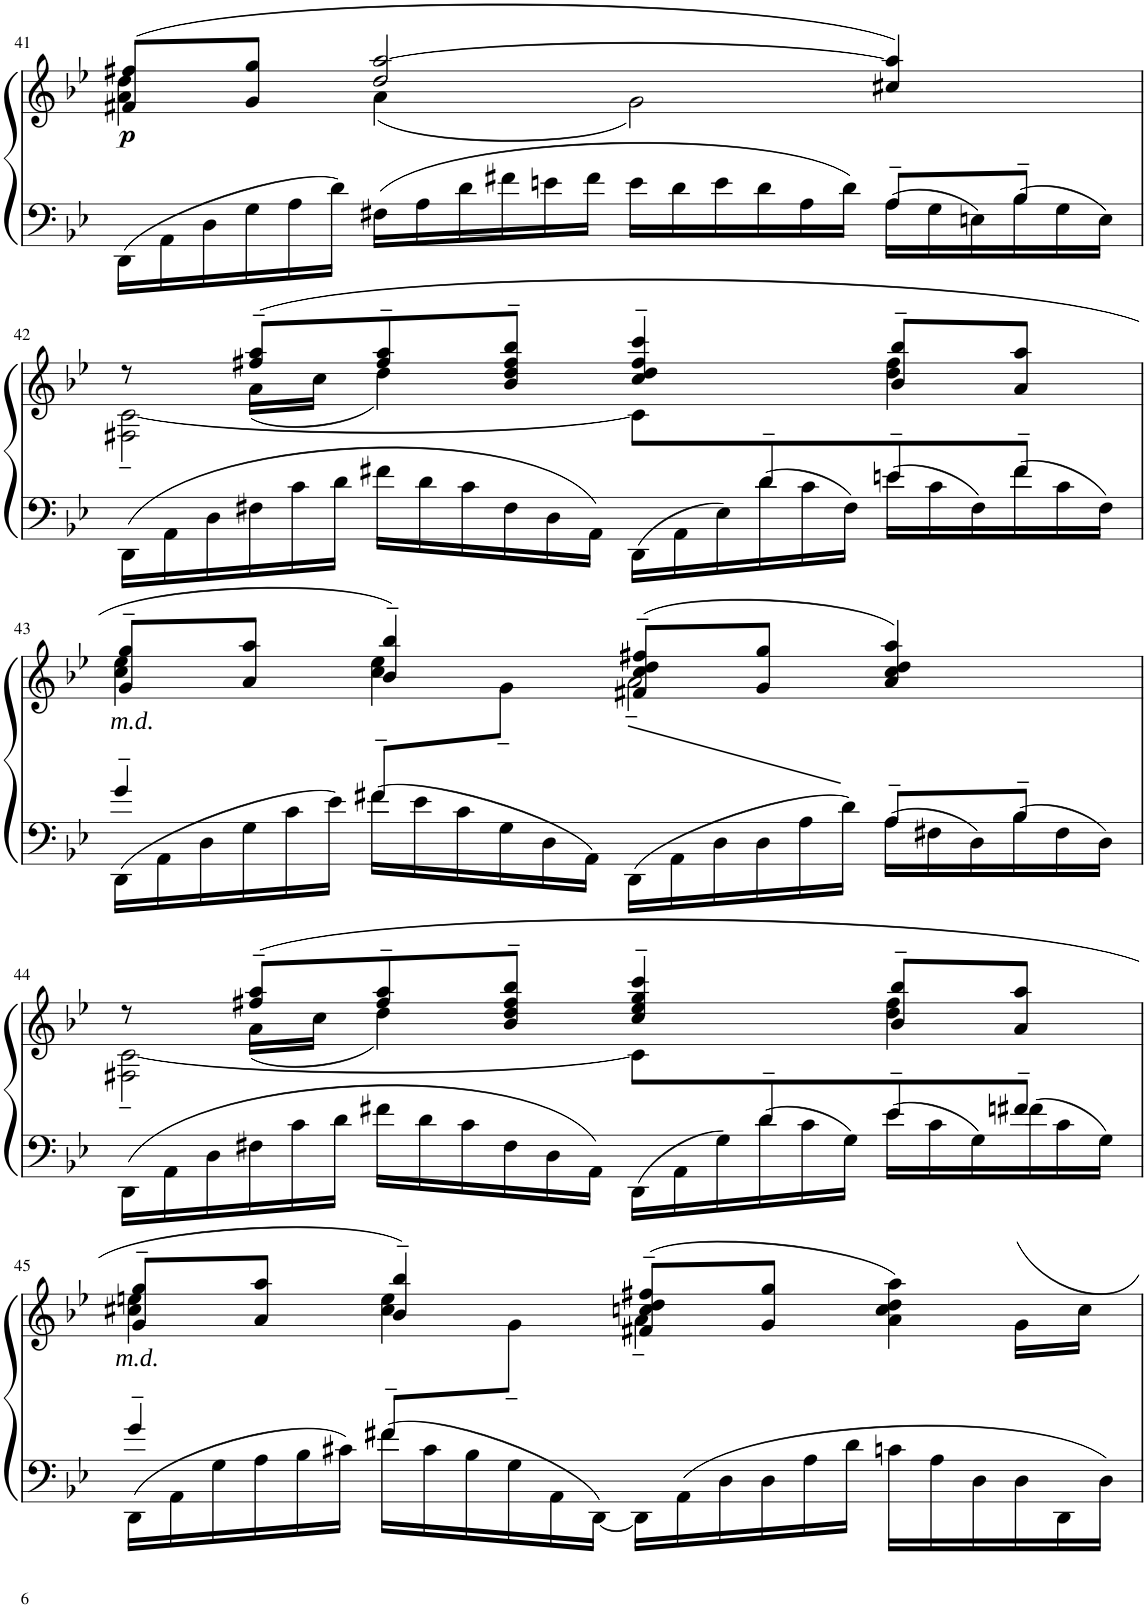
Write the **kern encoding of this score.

**kern	**kern	**dynam
*part1	*part1	*part1
*staff2	*staff1	*staff1/2
*I"Piano	*	*
*I'Pno	*	*
!!LO:PB:g=z
*clefF4	*clefG2	*
*k[b-e-]	*k[b-e-]	*
*M4/4	*M4/4	*
*met(c)	*met(c)	*
*Xtuplet	*	*
=41	=41	=41
*^	*^	*
!	!	!	!	!LO:DY:b
24DD\LL	2.ryy	(8f#X/ 8ff#X/L	4a\ 4dd\	p
24AA\	.	.	.	.
24D\	.	.	.	.
24G\	.	8g/ 8gg/J	.	.
24A\	.	.	.	.
24d\JJ	.	.	.	.
24F#X\LL	.	2dd/ [2aa/	(4a\	.
24A\	.	.	.	.
24d\	.	.	.	.
24f#X\	.	.	.	.
24en\	.	.	.	.
24f#\JJ	.	.	.	.
24e\LL	.	.	2g\)	.
24d\	.	.	.	.
24e\	.	.	.	.
24d\	.	.	.	.
24A\	.	.	.	.
24d\JJ	.	.	.	.
24A\LL	8A~/L	4cc#X/ 4aa/])	.	.
24G\	.	.	.	.
24En\	.	.	.	.
24B-\	8B-~/J	.	.	.
24G\	.	.	.	.
24E\JJ	.	.	.	.
!!LO:LB:g=z
=42	=42	=42	=42	=42
*	*	*	*^	*
8ryy	24DD\LL	8r	2F#X\~ [2c\~	8ryy	.
.	24AA\	.	.	.	.
.	24D\	.	.	.	.
.	24F#X\	(8ff#X/~ 8aa/~L	.	(16a\LL	.
.	24c\	.	.	.	.
.	.	.	.	16cc\JJ	.
.	24d\JJ	.	.	.	.
.	24f#X\LL	8ff#/~ 8aa/~	.	4dd\)	.
.	24d\	.	.	.	.
.	24c\	.	.	.	.
.	24F#\	8b-/~ 8dd/~ 8ff#/~ 8bb-/~J	.	.	.
.	24D\	.	.	.	.
.	24AA\JJ	.	.	.	.
.	24DD\LL	4cc/~ 4dd/~ 4ff#/~ 4ccc/~	8c\L]	4ryy	.
.	24AA\	.	.	.	.
.	24E-\	.	.	.	.
8d~/	24d\	.	4.ryy	.	.
.	24c\	.	.	.	.
.	24F#\JJ	.	.	.	.
8en~/	24e\LL	8b-/~ 8bb-/~L	.	4dd\ 4ff#\	.
.	24c\	.	.	.	.
.	24F#\	.	.	.	.
8f#~/J	24f#\	8a/ 8aa/J	.	.	.
.	24c\	.	.	.	.
.	24F#\JJ	.	.	.	.
!!LO:LB:g=z	!!	!!
=43	=43	=43	=43	=43	=43
!LO:TX:a:i:t=m.d.	!	!	!	!	!
24DD\LL	4g~/	8g/~ 8gg/~L	4cc\ 4ee-\	4.ryy	.
24AA\	.	.	.	.	.
24D\	.	.	.	.	.
24G\	.	8a/ 8aa/J	.	.	.
24c\	.	.	.	.	.
24e-\JJ	.	.	.	.	.
24f#X\LL	8f#X~/L	4b-/~ 4bb-/~)	4cc\ 4ee-\	.	.
24e-\	.	.	.	.	.
24c\	.	.	.	.	.
24G\	4.ryy	.	.	8g~\J	.
24D\	.	.	.	.	.
24AA\JJ	.	.	.	.	.
24DD\LL	.	(8f#X/~ 8cc/~ 8dd/~ 8ff#X/~L	2a~\	2ryy	.
24AA\	.	.	.	.	.
24D\	.	.	.	.	.
24D\	.	8g/ 8gg/J	.	.	.
24A\	.	.	.	.	.
24d\JJ	.	.	.	.	.
24A\LL	8A~/L	4a/ 4cc/ 4dd/ 4aa/)	.	.	.
24F#X\	.	.	.	.	.
24D\	.	.	.	.	.
24B-\	8B-~/J	.	.	.	.
24F#\	.	.	.	.	.
24D\JJ	.	.	.	.	.
!!LO:LB:g=z	!!	!!
=44	=44	=44	=44	=44	=44
8ryy	24DD\LL	8r	2F#X\~ [2c\~	8ryy	.
.	24AA\	.	.	.	.
.	24D\	.	.	.	.
.	24F#X\	(8ff#X/~ 8aa/~L	.	(16a\LL	.
.	24c\	.	.	.	.
.	.	.	.	16cc\JJ	.
.	24d\JJ	.	.	.	.
.	24f#X\LL	8ff#/~ 8aa/~	.	4dd\)	.
.	24d\	.	.	.	.
.	24c\	.	.	.	.
.	24F#\	8b-/~ 8dd/~ 8ff#/~ 8bb-/~J	.	.	.
.	24D\	.	.	.	.
.	24AA\JJ	.	.	.	.
.	24DD\LL	4cc/~ 4ee-/~ 4gg/~ 4ccc/~	8c\L]	4ryy	.
.	24AA\	.	.	.	.
.	24G\	.	.	.	.
8d~/	24d\	.	4.ryy	.	.
.	24c\	.	.	.	.
.	24G\JJ	.	.	.	.
8e-~/	24e-\LL	8b-/~ 8bb-/~L	.	4dd\ 4ff#\	.
.	24c\	.	.	.	.
.	24G\	.	.	.	.
8fn~/J	24f#X\	8a/ 8aa/J	.	.	.
.	24c\	.	.	.	.
.	24G\JJ	.	.	.	.
!!LO:LB:g=z	!!	!!
=45	=45	=45	=45	=45	=45
!LO:TX:a:i:t=m.d.	!	!	!	!	!
24DD\LL	4g~/	8g/~ 8gg/~L	4cc#X\ 4een\	4.ryy	.
24AA\	.	.	.	.	.
24G\	.	.	.	.	.
24A\	.	8a/ 8aa/J	.	.	.
24B-\	.	.	.	.	.
24c#X\JJ	.	.	.	.	.
24f#X\LL	8f#X~/L	4b-/~ 4bb-/~)	4cc#\ 4ee\	.	.
24c#\	.	.	.	.	.
24B-\	.	.	.	.	.
24G\	2ryy	.	.	8g~\J	.
24AA\	.	.	.	.	.
[24DD\JJ	.	.	.	.	.
24DD\LL]	.	(8f#X/~ 8ccn/~ 8dd/~ 8ff#X/~L	4a~\	4.ryy	.
24AA\	.	.	.	.	.
24D\	.	.	.	.	.
24D\	.	8g/ 8gg/J	.	.	.
24A\	.	.	.	.	.
24d\JJ	.	.	.	.	.
24cn\LL	.	4a\ 4cc\ 4dd\ 4aa\)	4ryy	.	.
24A\	.	.	.	.	.
24D\	.	.	.	.	.
24D\	8ryy	.	.	16g\LL	.
24DD\	.	.	.	.	.
.	.	.	.	16cc\JJ	.
24D\JJ	.	.	.	.	.
*v	*v	*	*	*	*
*	*v	*v	*v	*
=	=	=
*-	*-	*-
